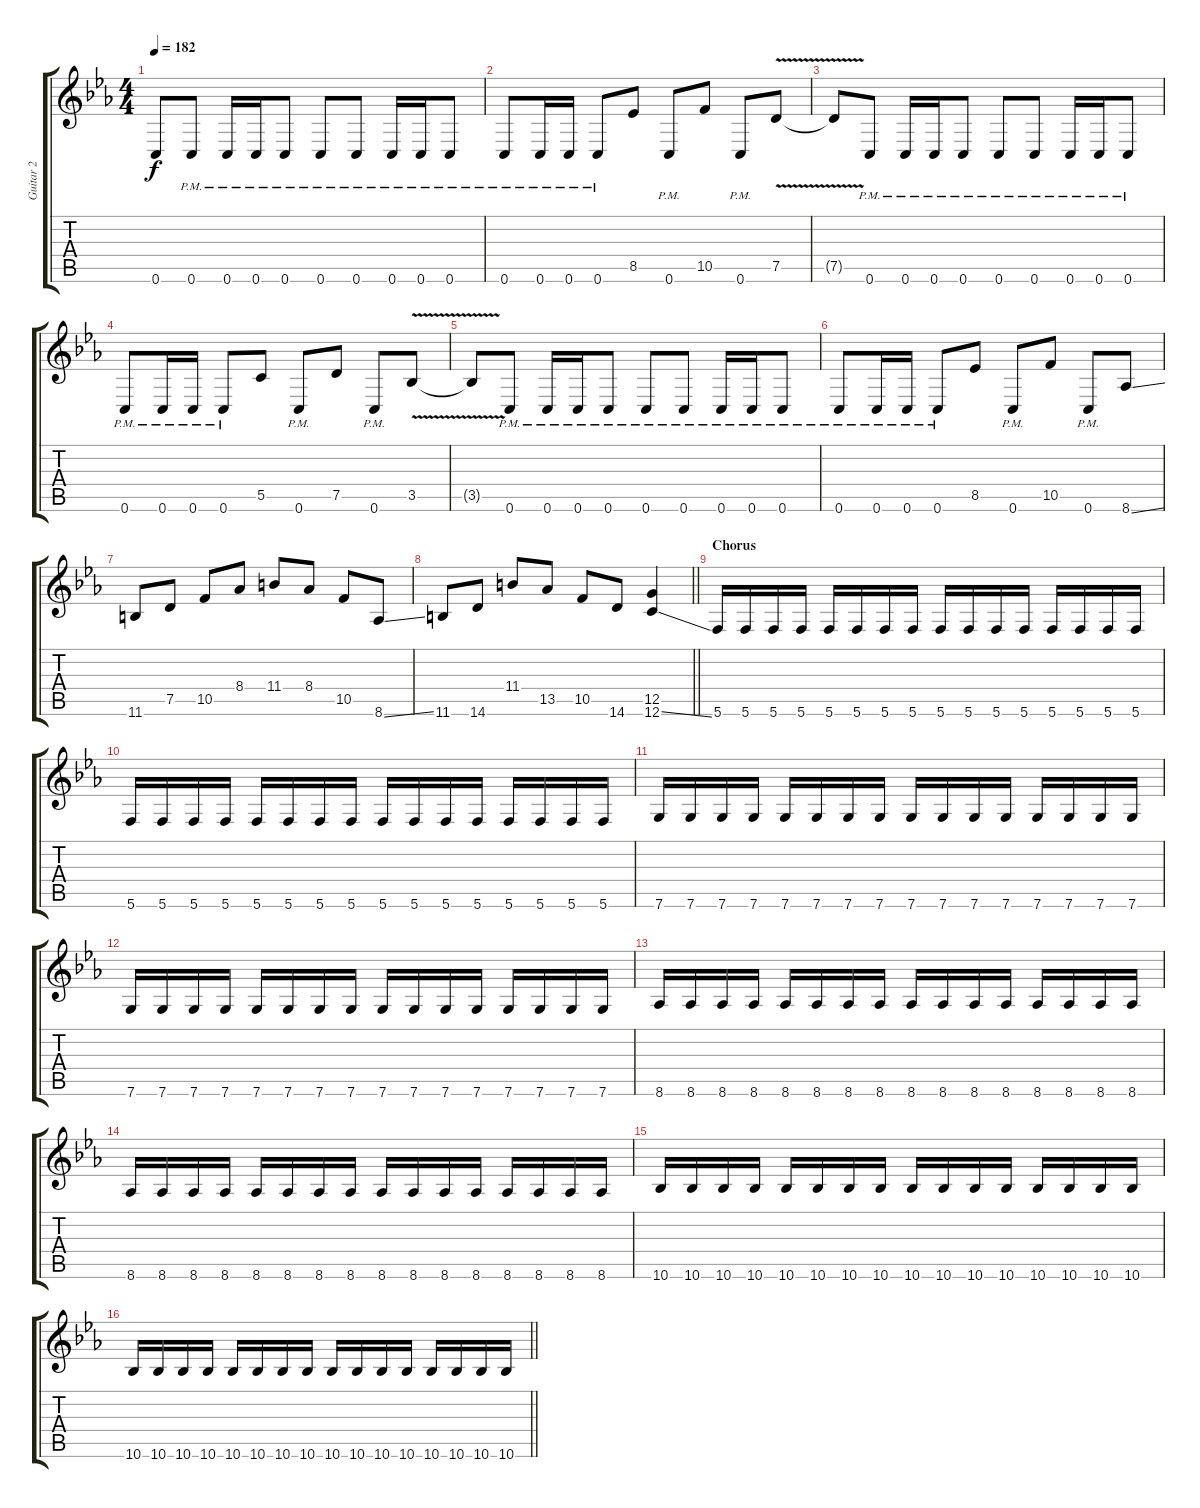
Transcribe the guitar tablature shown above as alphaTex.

\track ("Guitar 2" "Guitar 2") {instrument distortionguitar}
\staff {score tabs}
\tuning (D4 A3 F3 C3 G2 C2) {hide}
\ts (4 4)
\tempo 182
\clef g2
\ks cminor
0.6{t}.8{dy f} 0.6{pm}.8 0.6{pm}.16 0.6{pm}.16 0.6{pm}.8 0.6{pm}.8 0.6{pm}.8 0.6{pm}.16 0.6{pm}.16 0.6{pm}.8 |
0.6{pm}.8 0.6{pm}.16 0.6{pm}.16 0.6{pm}.8 8.5.8 0.6{pm}.8 10.5.8 0.6{pm}.8 7.5{v}.8 |
7.5{t}.8 0.6{pm}.8 0.6{pm}.16 0.6{pm}.16 0.6{pm}.8 0.6{pm}.8 0.6{pm}.8 0.6{pm}.16 0.6{pm}.16 0.6{pm}.8 |
0.6{pm}.8 0.6{pm}.16 0.6{pm}.16 0.6{pm}.8 5.5.8 0.6{pm}.8 7.5.8 0.6{pm}.8 3.5{v}.8 |
3.5{t}.8 0.6{pm}.8 0.6{pm}.16 0.6{pm}.16 0.6{pm}.8 0.6{pm}.8 0.6{pm}.8 0.6{pm}.16 0.6{pm}.16 0.6{pm}.8 |
0.6{pm}.8 0.6{pm}.16 0.6{pm}.16 0.6{pm}.8 8.5.8 0.6{pm}.8 10.5.8 0.6{pm}.8 8.6{ss}.8 |
11.6.8 7.5.8 10.5.8 8.4.8 11.4.8 8.4.8 10.5.8 8.6{ss}.8 |
\barLineRight lightlight
11.6.8 14.6.8 11.4.8 13.5.8 10.5.8 14.6.8 (12.5 12.6{ss}).4 |
\section ("" "Chorus")
5.6.16 5.6.16 5.6.16 5.6.16 5.6.16 5.6.16 5.6.16 5.6.16 5.6.16 5.6.16 5.6.16 5.6.16 5.6.16 5.6.16 5.6.16 5.6.16 |
5.6.16 5.6.16 5.6.16 5.6.16 5.6.16 5.6.16 5.6.16 5.6.16 5.6.16 5.6.16 5.6.16 5.6.16 5.6.16 5.6.16 5.6.16 5.6.16 |
7.6.16 7.6.16 7.6.16 7.6.16 7.6.16 7.6.16 7.6.16 7.6.16 7.6.16 7.6.16 7.6.16 7.6.16 7.6.16 7.6.16 7.6.16 7.6.16 |
7.6.16 7.6.16 7.6.16 7.6.16 7.6.16 7.6.16 7.6.16 7.6.16 7.6.16 7.6.16 7.6.16 7.6.16 7.6.16 7.6.16 7.6.16 7.6.16 |
8.6.16 8.6.16 8.6.16 8.6.16 8.6.16 8.6.16 8.6.16 8.6.16 8.6.16 8.6.16 8.6.16 8.6.16 8.6.16 8.6.16 8.6.16 8.6.16 |
8.6.16 8.6.16 8.6.16 8.6.16 8.6.16 8.6.16 8.6.16 8.6.16 8.6.16 8.6.16 8.6.16 8.6.16 8.6.16 8.6.16 8.6.16 8.6.16 |
10.6.16 10.6.16 10.6.16 10.6.16 10.6.16 10.6.16 10.6.16 10.6.16 10.6.16 10.6.16 10.6.16 10.6.16 10.6.16 10.6.16 10.6.16 10.6.16 |
\barLineRight lightlight
10.6.16 10.6.16 10.6.16 10.6.16 10.6.16 10.6.16 10.6.16 10.6.16 10.6.16 10.6.16 10.6.16 10.6.16 10.6.16 10.6.16 10.6.16 10.6.16
